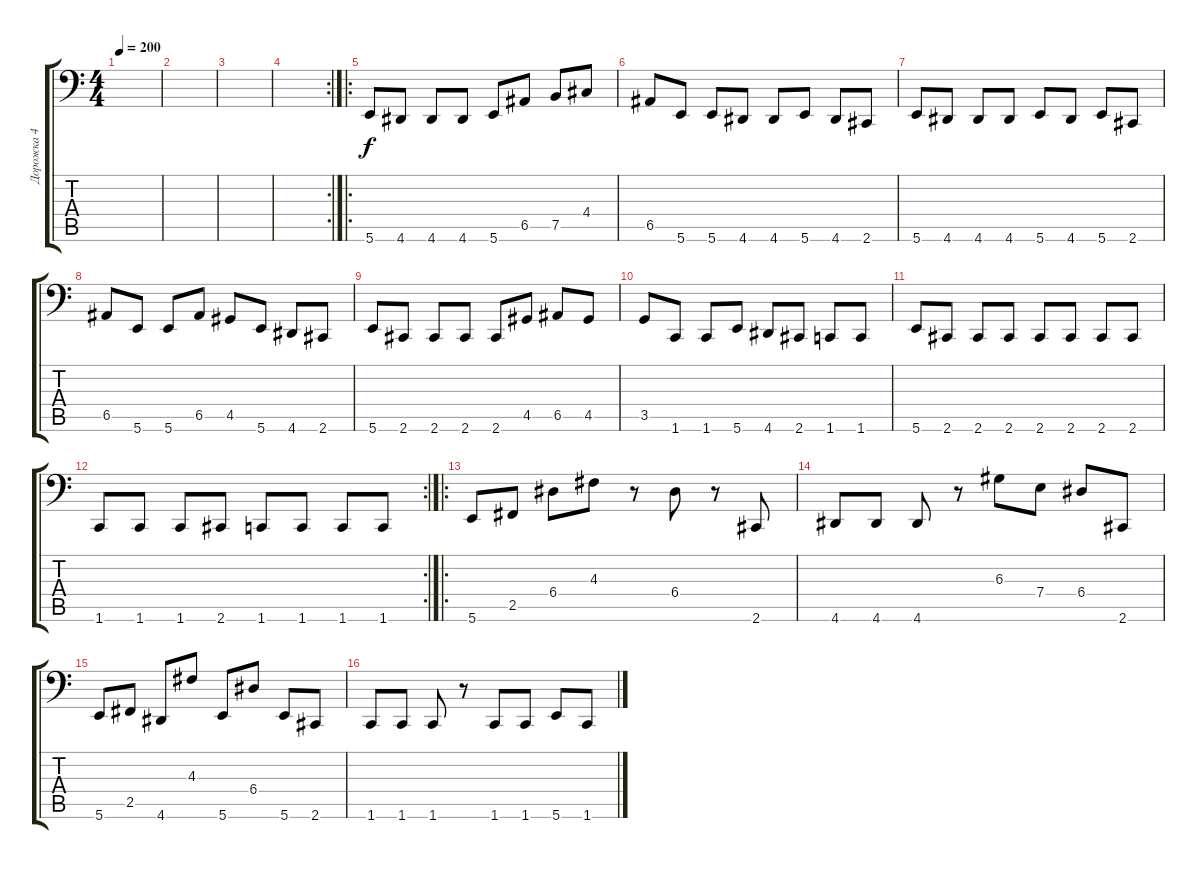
\track ("Дорожка 4" "Дорожка 4") {instrument slapbass2}
\staff {score tabs}
\tuning (B2 Gb2 D2 A1 E1 B0) {hide}
\ts (4 4)
\tempo 200
\clef f4
\ks c
|
|
|
\rc 2
|
\ro
5.6.8 4.6.8 4.6.8 4.6.8 5.6.8 6.5.8 7.5.8 4.4.8 |
6.5.8 5.6.8 5.6.8 4.6.8 4.6.8 5.6.8 4.6.8 2.6.8 |
5.6.8 4.6.8 4.6.8 4.6.8 5.6.8 4.6.8 5.6.8 2.6.8 |
6.5.8 5.6.8 5.6.8 6.5.8 4.5.8 5.6.8 4.6.8 2.6.8 |
5.6.8 2.6.8 2.6.8 2.6.8 2.6.8 4.5.8 6.5.8 4.5.8 |
3.5.8 1.6.8 1.6.8 5.6.8 4.6.8 2.6.8 1.6.8 1.6.8 |
5.6.8 2.6.8 2.6.8 2.6.8 2.6.8 2.6.8 2.6.8 2.6.8 |
\rc 2
1.6.8 1.6.8 1.6.8 2.6.8 1.6.8 1.6.8 1.6.8 1.6.8 |
\ro
5.6.8 2.5.8 6.4.8 4.3.8 r.8 6.4.8 r.8 2.6.8 |
4.6.8 4.6.8 4.6.8 r.8 6.3.8 7.4.8 6.4.8 2.6.8 |
5.6.8 2.5.8 4.6.8 4.3.8 5.6.8 6.4.8 5.6.8 2.6.8 |
1.6.8 1.6.8 1.6.8 r.8 1.6.8 1.6.8 5.6.8 1.6.8
